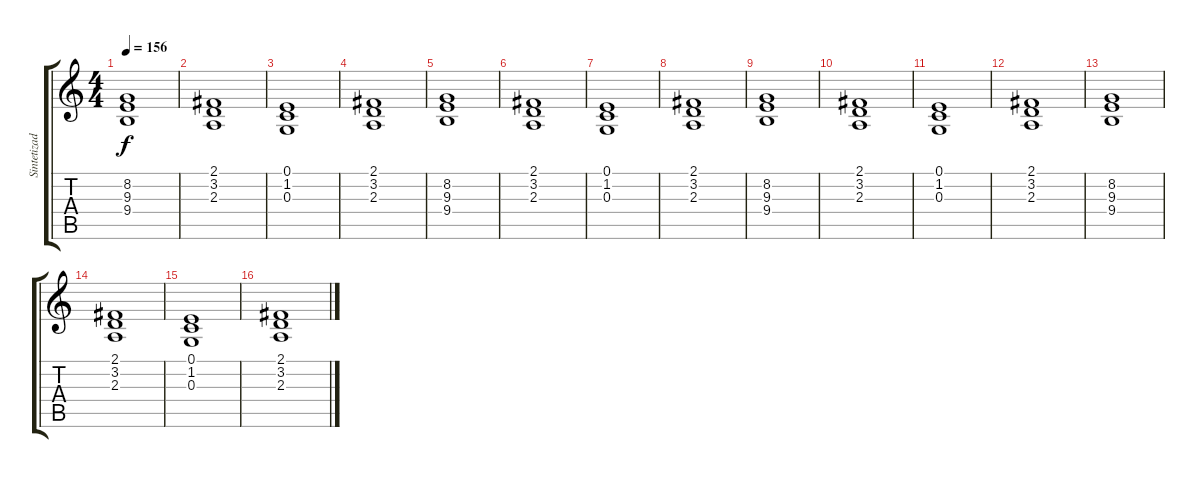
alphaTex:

\track ("Sintetizador II" "Sintetizad") {instrument stringensemble1}
\staff {score tabs}
\tuning (E4 B3 G3 D3 A2 E2) {hide}
\ts (4 4)
\tempo 156
\clef g2
\ks c
(8.2 9.3 9.4).1{dy f} |
(2.1 3.2 2.3).1 |
(0.1 1.2 0.3).1 |
(2.1 3.2 2.3).1 |
(8.2 9.3 9.4).1 |
(2.1 3.2 2.3).1 |
(0.1 1.2 0.3).1 |
(2.1 3.2 2.3).1 |
(8.2 9.3 9.4).1 |
(2.1 3.2 2.3).1 |
(0.1 1.2 0.3).1 |
(2.1 3.2 2.3).1 |
(8.2 9.3 9.4).1 |
(2.1 3.2 2.3).1 |
(0.1 1.2 0.3).1 |
(2.1 3.2 2.3).1
